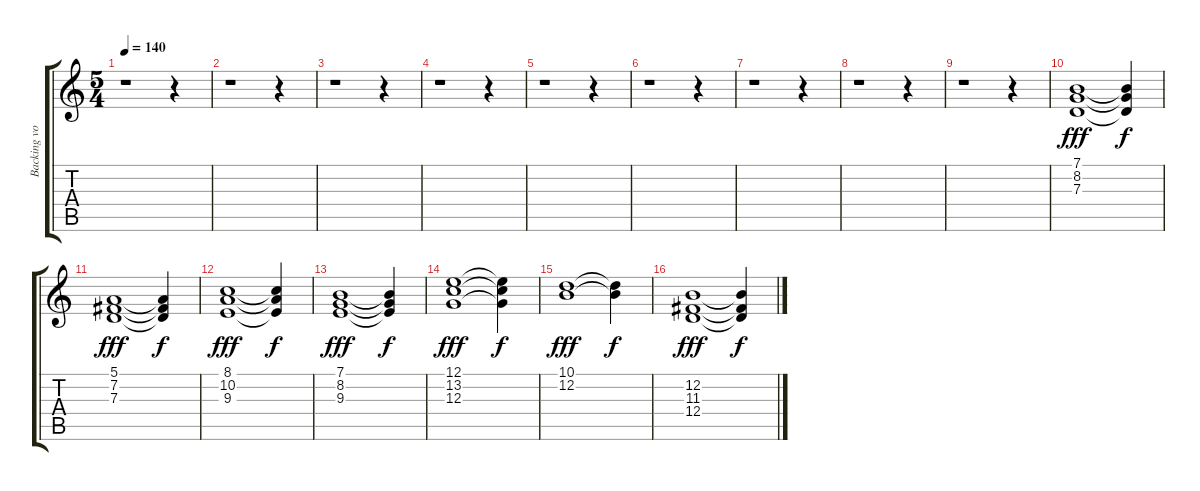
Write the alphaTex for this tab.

\track ("Backing vocals" "Backing vo") {instrument acousticgrandpiano}
\staff {score tabs}
\tuning (E4 B3 G3 D3 A2 E2) {hide}
\ts (5 4)
\tempo 140
\clef g2
\ks c
r.1{dy f} r.4 |
r.1 r.4 |
r.1 r.4 |
r.1 r.4 |
r.1 r.4 |
r.1 r.4 |
r.1 r.4 |
r.1 r.4 |
r.1 r.4 |
(7.1 8.2 7.3).1{dy fff} (7.1{t} 8.2{t} 7.3{t}).4{dy f} |
(5.1 7.2 7.3).1{dy fff} (5.1{t} 7.2{t} 7.3{t}).4{dy f} |
(8.1 10.2 9.3).1{dy fff} (8.1{t} 10.2{t} 9.3{t}).4{dy f} |
(7.1 8.2 9.3).1{dy fff} (7.1{t} 8.2{t} 9.3{t}).4{dy f} |
(12.1 13.2 12.3).1{dy fff} (12.1{t} 13.2{t} 12.3{t}).4{dy f} |
(10.1 12.2).1{dy fff} (10.1{t} 12.2{t}).4{dy f} |
(12.2 11.3 12.4).1{dy fff} (12.2{t} 11.3{t} 12.4{t}).4{dy f}
